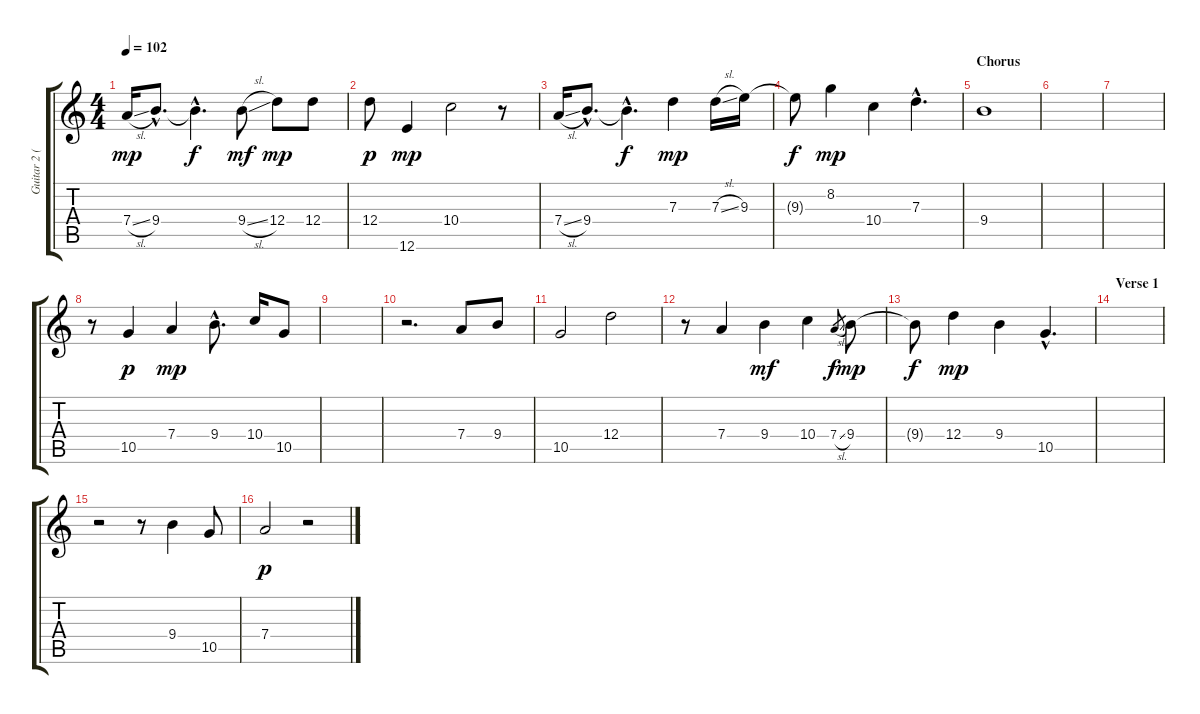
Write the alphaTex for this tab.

\track ("Guitar 2 (Lead)" "Guitar 2 (") {instrument acousticguitarnylon}
\staff {score tabs}
\tuning (E4 B3 G3 D3 A2 E2) {hide}
\ts (4 4)
\tempo 102
\clef g2
\ks c
7.4{sl}.16{dy mp instrument acousticguitarnylon} 9.4{hac}.8{d} 9.4{hac t}.4{d dy f} 9.4{sl}.8{dy mf} 12.4.8{dy mp} 12.4.8 |
12.4.8{dy p} 12.6.4{dy mp} 10.4.2 r.8 |
7.4{sl}.16 9.4{hac}.8{d} 9.4{hac t}.4{d dy f} 7.3.4{dy mp} 7.3{sl}.16 9.3.16 |
9.3{t}.8{dy f} 8.2.4{dy mp} 10.4.4 7.3{hac}.4{d} |
\section ("" "Chorus")
9.4.1 |
|
|
r.8 10.5.4{dy p} 7.4.4{dy mp} 9.4{hac}.8{d} 10.4.16 10.5.8 |
|
r.2{d} 7.4.8 9.4.8 |
10.5.2 12.4.2 |
r.8 7.4.4 9.4.4{dy mf} 10.4.4 7.4{sl}.8{gr dy f} 9.4.8{dy mp} |
9.4{t}.8{dy f} 12.4.4{dy mp} 9.4.4 10.5{hac}.4{d} |
\section ("" "Verse 1")
|
r.2 r.8 9.4.4 10.5.8 |
7.4.2{dy p} r.2
